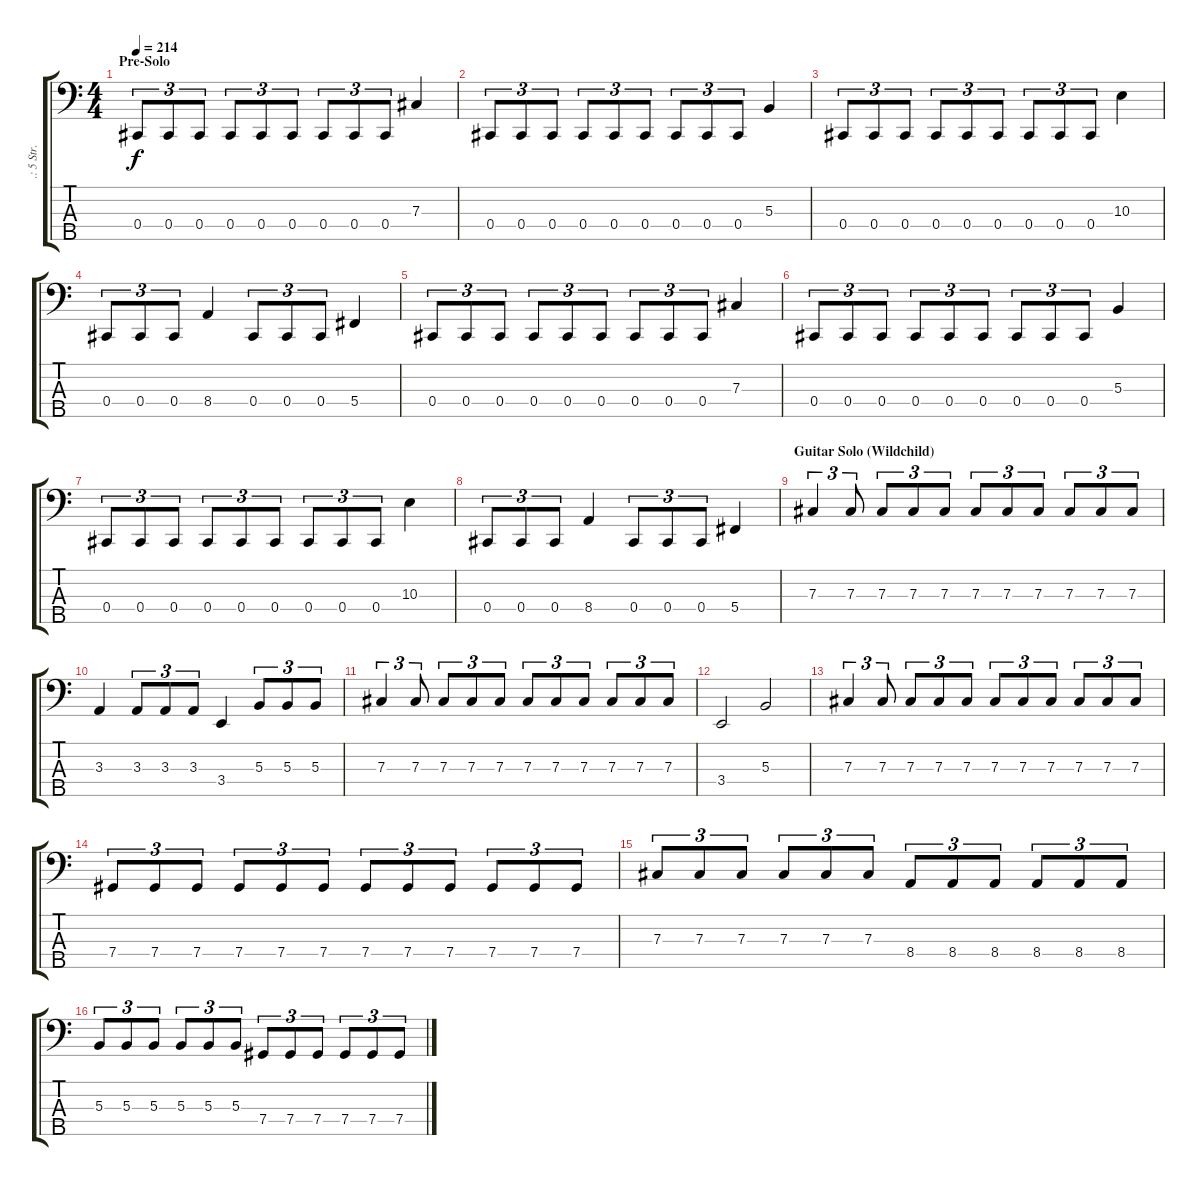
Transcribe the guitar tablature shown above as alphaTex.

\track (".: 5 Str. - Bass Guitar :." ".: 5 Str. ") {instrument electricbassfinger}
\staff {score tabs}
\tuning (E2 B1 Gb1 Db1 Ab0) {hide}
\ts (4 4)
\section ("" "Pre-Solo")
\tempo 214
\clef f4
\ks c
0.4.8{tu (3 2) dy f} 0.4.8{tu (3 2)} 0.4.8{tu (3 2)} 0.4.8{tu (3 2)} 0.4.8{tu (3 2)} 0.4.8{tu (3 2)} 0.4.8{tu (3 2)} 0.4.8{tu (3 2)} 0.4.8{tu (3 2)} 7.3.4 |
0.4.8{tu (3 2)} 0.4.8{tu (3 2)} 0.4.8{tu (3 2)} 0.4.8{tu (3 2)} 0.4.8{tu (3 2)} 0.4.8{tu (3 2)} 0.4.8{tu (3 2)} 0.4.8{tu (3 2)} 0.4.8{tu (3 2)} 5.3.4 |
0.4.8{tu (3 2)} 0.4.8{tu (3 2)} 0.4.8{tu (3 2)} 0.4.8{tu (3 2)} 0.4.8{tu (3 2)} 0.4.8{tu (3 2)} 0.4.8{tu (3 2)} 0.4.8{tu (3 2)} 0.4.8{tu (3 2)} 10.3.4 |
0.4.8{tu (3 2)} 0.4.8{tu (3 2)} 0.4.8{tu (3 2)} 8.4.4 0.4.8{tu (3 2)} 0.4.8{tu (3 2)} 0.4.8{tu (3 2)} 5.4.4 |
0.4.8{tu (3 2)} 0.4.8{tu (3 2)} 0.4.8{tu (3 2)} 0.4.8{tu (3 2)} 0.4.8{tu (3 2)} 0.4.8{tu (3 2)} 0.4.8{tu (3 2)} 0.4.8{tu (3 2)} 0.4.8{tu (3 2)} 7.3.4 |
0.4.8{tu (3 2)} 0.4.8{tu (3 2)} 0.4.8{tu (3 2)} 0.4.8{tu (3 2)} 0.4.8{tu (3 2)} 0.4.8{tu (3 2)} 0.4.8{tu (3 2)} 0.4.8{tu (3 2)} 0.4.8{tu (3 2)} 5.3.4 |
0.4.8{tu (3 2)} 0.4.8{tu (3 2)} 0.4.8{tu (3 2)} 0.4.8{tu (3 2)} 0.4.8{tu (3 2)} 0.4.8{tu (3 2)} 0.4.8{tu (3 2)} 0.4.8{tu (3 2)} 0.4.8{tu (3 2)} 10.3.4 |
0.4.8{tu (3 2)} 0.4.8{tu (3 2)} 0.4.8{tu (3 2)} 8.4.4 0.4.8{tu (3 2)} 0.4.8{tu (3 2)} 0.4.8{tu (3 2)} 5.4.4 |
\section ("" "Guitar Solo (Wildchild)")
7.3.4{tu (3 2)} 7.3.8{tu (3 2)} 7.3.8{tu (3 2)} 7.3.8{tu (3 2)} 7.3.8{tu (3 2)} 7.3.8{tu (3 2)} 7.3.8{tu (3 2)} 7.3.8{tu (3 2)} 7.3.8{tu (3 2)} 7.3.8{tu (3 2)} 7.3.8{tu (3 2)} |
3.3.4 3.3.8{tu (3 2)} 3.3.8{tu (3 2)} 3.3.8{tu (3 2)} 3.4.4 5.3.8{tu (3 2)} 5.3.8{tu (3 2)} 5.3.8{tu (3 2)} |
7.3.4{tu (3 2)} 7.3.8{tu (3 2)} 7.3.8{tu (3 2)} 7.3.8{tu (3 2)} 7.3.8{tu (3 2)} 7.3.8{tu (3 2)} 7.3.8{tu (3 2)} 7.3.8{tu (3 2)} 7.3.8{tu (3 2)} 7.3.8{tu (3 2)} 7.3.8{tu (3 2)} |
3.4.2 5.3.2 |
7.3.4{tu (3 2)} 7.3.8{tu (3 2)} 7.3.8{tu (3 2)} 7.3.8{tu (3 2)} 7.3.8{tu (3 2)} 7.3.8{tu (3 2)} 7.3.8{tu (3 2)} 7.3.8{tu (3 2)} 7.3.8{tu (3 2)} 7.3.8{tu (3 2)} 7.3.8{tu (3 2)} |
7.4.8{tu (3 2)} 7.4.8{tu (3 2)} 7.4.8{tu (3 2)} 7.4.8{tu (3 2)} 7.4.8{tu (3 2)} 7.4.8{tu (3 2)} 7.4.8{tu (3 2)} 7.4.8{tu (3 2)} 7.4.8{tu (3 2)} 7.4.8{tu (3 2)} 7.4.8{tu (3 2)} 7.4.8{tu (3 2)} |
7.3.8{tu (3 2)} 7.3.8{tu (3 2)} 7.3.8{tu (3 2)} 7.3.8{tu (3 2)} 7.3.8{tu (3 2)} 7.3.8{tu (3 2)} 8.4.8{tu (3 2)} 8.4.8{tu (3 2)} 8.4.8{tu (3 2)} 8.4.8{tu (3 2)} 8.4.8{tu (3 2)} 8.4.8{tu (3 2)} |
5.3.8{tu (3 2)} 5.3.8{tu (3 2)} 5.3.8{tu (3 2)} 5.3.8{tu (3 2)} 5.3.8{tu (3 2)} 5.3.8{tu (3 2)} 7.4.8{tu (3 2)} 7.4.8{tu (3 2)} 7.4.8{tu (3 2)} 7.4.8{tu (3 2)} 7.4.8{tu (3 2)} 7.4.8{tu (3 2)}
